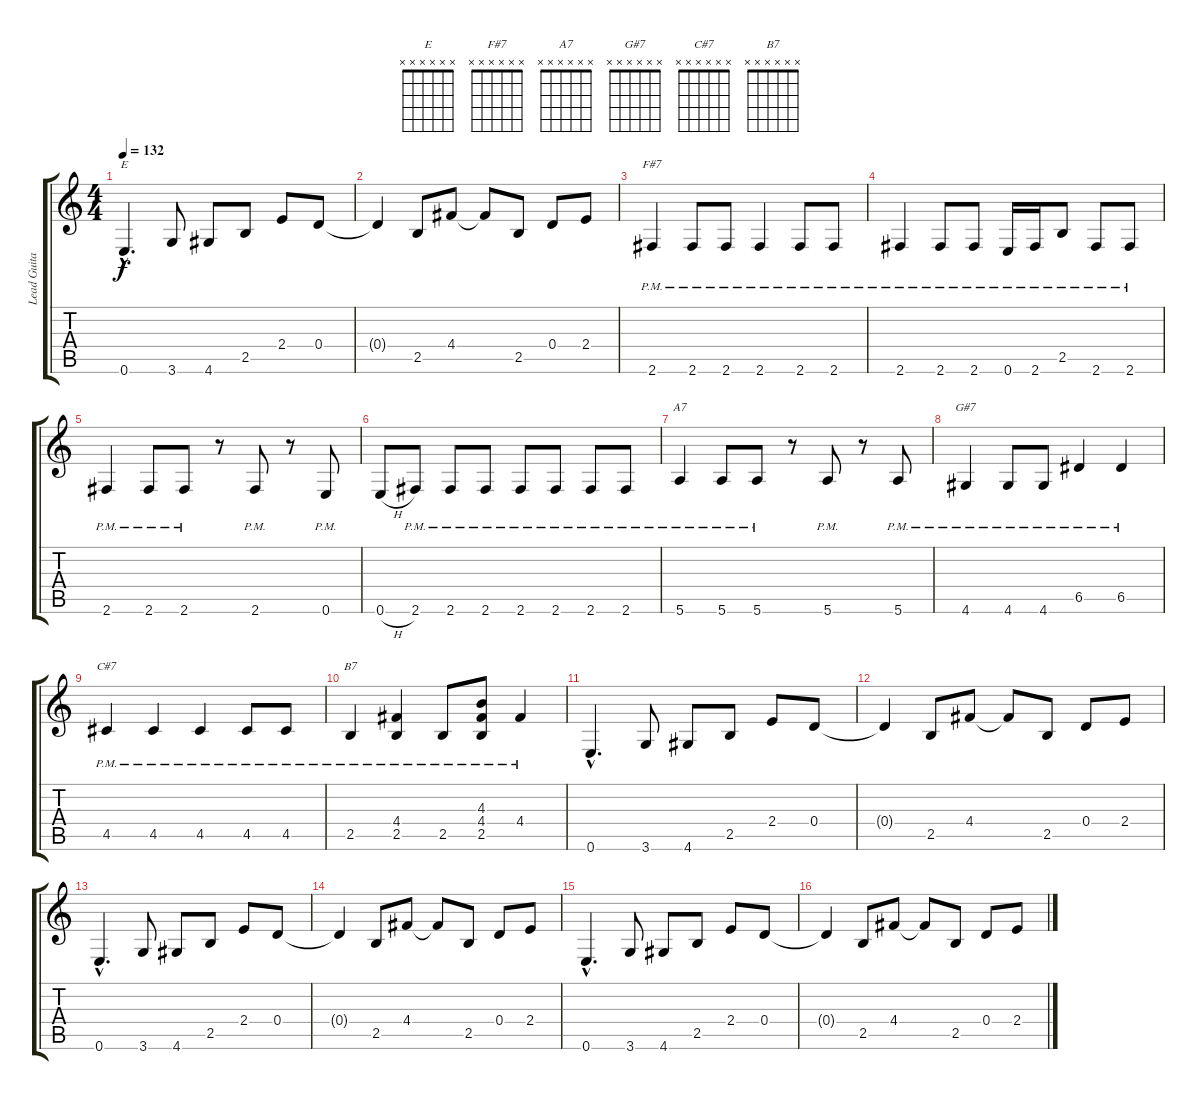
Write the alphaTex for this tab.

\track ("Lead Guitar" "Lead Guita") {instrument overdrivenguitar}
\staff {score tabs}
\tuning (E4 B3 G3 D3 A2 E2) {hide}
\chord ("E" x x x x x x)
\chord ("F#7" x x x x x x)
\chord ("A7" x x x x x x)
\chord ("G#7" x x x x x x)
\chord ("C#7" x x x x x x)
\chord ("B7" x x x x x x)
\ts (4 4)
\tempo 132
\clef g2
\ks c
0.6{hac}.4{d ch "E" dy f} 3.6.8 4.6.8 2.5.8 2.4.8 0.4.8 |
0.4{t}.4 2.5.8 4.4.8 4.4{t}.8 2.5.8 0.4.8 2.4.8 |
2.6{pm}.4{ch "F#7"} 2.6{pm}.8 2.6{pm}.8 2.6{pm}.4 2.6{pm}.8 2.6{pm}.8 |
2.6{pm}.4 2.6{pm}.8 2.6{pm}.8 0.6{pm}.16 2.6{pm}.16 2.5{pm}.8 2.6{pm}.8 2.6{pm}.8 |
2.6{pm}.4 2.6{pm}.8 2.6{pm}.8 r.8 2.6{pm}.8 r.8 0.6{pm}.8 |
0.6{h}.8 2.6{pm}.8 2.6{pm}.8 2.6{pm}.8 2.6{pm}.8 2.6{pm}.8 2.6{pm}.8 2.6{pm}.8 |
5.6{pm}.4{ch "A7"} 5.6{pm}.8 5.6{pm}.8 r.8 5.6{pm}.8 r.8 5.6{pm}.8 |
4.6{pm}.4{ch "G#7"} 4.6{pm}.8 4.6{pm}.8 6.5{pm}.4 6.5{pm}.4 |
4.5{pm}.4{ch "C#7"} 4.5{pm}.4 4.5{pm}.4 4.5{pm}.8 4.5{pm}.8 |
2.5{pm}.4{ch "B7"} (4.4{pm} 2.5{pm}).4 2.5{pm}.8 (4.3{pm} 4.4{pm} 2.5{pm}).8 4.4{pm}.4 |
0.6{hac}.4{d} 3.6.8 4.6.8 2.5.8 2.4.8 0.4.8 |
0.4{t}.4 2.5.8 4.4.8 4.4{t}.8 2.5.8 0.4.8 2.4.8 |
0.6{hac}.4{d} 3.6.8 4.6.8 2.5.8 2.4.8 0.4.8 |
0.4{t}.4 2.5.8 4.4.8 4.4{t}.8 2.5.8 0.4.8 2.4.8 |
0.6{hac}.4{d} 3.6.8 4.6.8 2.5.8 2.4.8 0.4.8 |
0.4{t}.4 2.5.8 4.4.8 4.4{t}.8 2.5.8 0.4.8 2.4.8
